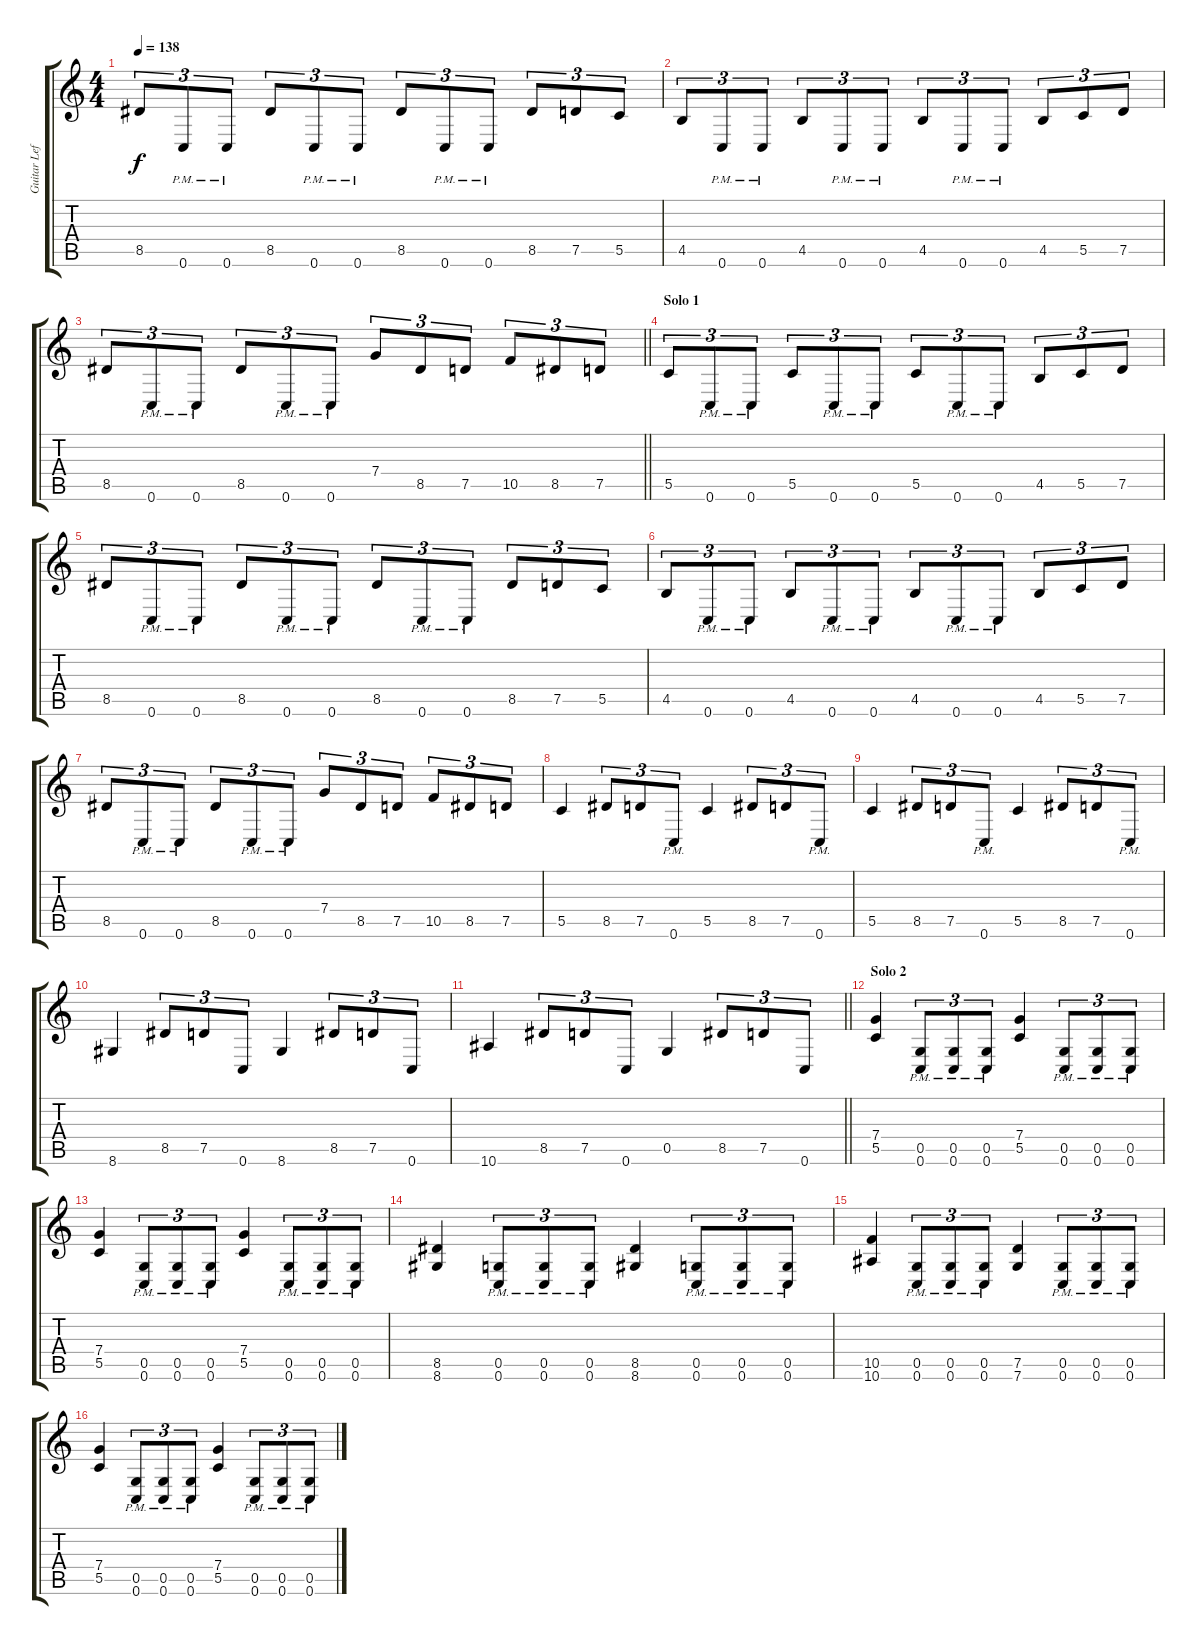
\track ("Guitar Left" "Guitar Lef") {instrument distortionguitar}
\staff {score tabs}
\tuning (D4 A3 F3 C3 G2 C2) {hide}
\ts (4 4)
\tempo 138
\clef g2
\ks c
8.5.8{tu (3 2) dy f} 0.6{pm}.8{tu (3 2)} 0.6{pm}.8{tu (3 2)} 8.5.8{tu (3 2)} 0.6{pm}.8{tu (3 2)} 0.6{pm}.8{tu (3 2)} 8.5.8{tu (3 2)} 0.6{pm}.8{tu (3 2)} 0.6{pm}.8{tu (3 2)} 8.5.8{tu (3 2)} 7.5.8{tu (3 2)} 5.5.8{tu (3 2)} |
4.5.8{tu (3 2)} 0.6{pm}.8{tu (3 2)} 0.6{pm}.8{tu (3 2)} 4.5.8{tu (3 2)} 0.6{pm}.8{tu (3 2)} 0.6{pm}.8{tu (3 2)} 4.5.8{tu (3 2)} 0.6{pm}.8{tu (3 2)} 0.6{pm}.8{tu (3 2)} 4.5.8{tu (3 2)} 5.5.8{tu (3 2)} 7.5.8{tu (3 2)} |
\barLineRight lightlight
8.5.8{tu (3 2)} 0.6{pm}.8{tu (3 2)} 0.6{pm}.8{tu (3 2)} 8.5.8{tu (3 2)} 0.6{pm}.8{tu (3 2)} 0.6{pm}.8{tu (3 2)} 7.4.8{tu (3 2)} 8.5.8{tu (3 2)} 7.5.8{tu (3 2)} 10.5.8{tu (3 2)} 8.5.8{tu (3 2)} 7.5.8{tu (3 2)} |
\section ("" "Solo 1")
5.5.8{tu (3 2)} 0.6{pm}.8{tu (3 2)} 0.6{pm}.8{tu (3 2)} 5.5.8{tu (3 2)} 0.6{pm}.8{tu (3 2)} 0.6{pm}.8{tu (3 2)} 5.5.8{tu (3 2)} 0.6{pm}.8{tu (3 2)} 0.6{pm}.8{tu (3 2)} 4.5.8{tu (3 2)} 5.5.8{tu (3 2)} 7.5.8{tu (3 2)} |
8.5.8{tu (3 2)} 0.6{pm}.8{tu (3 2)} 0.6{pm}.8{tu (3 2)} 8.5.8{tu (3 2)} 0.6{pm}.8{tu (3 2)} 0.6{pm}.8{tu (3 2)} 8.5.8{tu (3 2)} 0.6{pm}.8{tu (3 2)} 0.6{pm}.8{tu (3 2)} 8.5.8{tu (3 2)} 7.5.8{tu (3 2)} 5.5.8{tu (3 2)} |
4.5.8{tu (3 2)} 0.6{pm}.8{tu (3 2)} 0.6{pm}.8{tu (3 2)} 4.5.8{tu (3 2)} 0.6{pm}.8{tu (3 2)} 0.6{pm}.8{tu (3 2)} 4.5.8{tu (3 2)} 0.6{pm}.8{tu (3 2)} 0.6{pm}.8{tu (3 2)} 4.5.8{tu (3 2)} 5.5.8{tu (3 2)} 7.5.8{tu (3 2)} |
8.5.8{tu (3 2)} 0.6{pm}.8{tu (3 2)} 0.6{pm}.8{tu (3 2)} 8.5.8{tu (3 2)} 0.6{pm}.8{tu (3 2)} 0.6{pm}.8{tu (3 2)} 7.4.8{tu (3 2)} 8.5.8{tu (3 2)} 7.5.8{tu (3 2)} 10.5.8{tu (3 2)} 8.5.8{tu (3 2)} 7.5.8{tu (3 2)} |
5.5.4 8.5.8{tu (3 2)} 7.5.8{tu (3 2)} 0.6{pm}.8{tu (3 2)} 5.5.4 8.5.8{tu (3 2)} 7.5.8{tu (3 2)} 0.6{pm}.8{tu (3 2)} |
5.5.4 8.5.8{tu (3 2)} 7.5.8{tu (3 2)} 0.6{pm}.8{tu (3 2)} 5.5.4 8.5.8{tu (3 2)} 7.5.8{tu (3 2)} 0.6{pm}.8{tu (3 2)} |
8.6.4 8.5.8{tu (3 2)} 7.5.8{tu (3 2)} 0.6.8{tu (3 2)} 8.6.4 8.5.8{tu (3 2)} 7.5.8{tu (3 2)} 0.6.8{tu (3 2)} |
\barLineRight lightlight
10.6.4 8.5.8{tu (3 2)} 7.5.8{tu (3 2)} 0.6.8{tu (3 2)} 0.5.4 8.5.8{tu (3 2)} 7.5.8{tu (3 2)} 0.6.8{tu (3 2)} |
\section ("" "Solo 2")
(7.4 5.5).4 (0.5{pm} 0.6{pm}).8{tu (3 2)} (0.5{pm} 0.6{pm}).8{tu (3 2)} (0.5{pm} 0.6{pm}).8{tu (3 2)} (7.4 5.5).4 (0.5{pm} 0.6{pm}).8{tu (3 2)} (0.5{pm} 0.6{pm}).8{tu (3 2)} (0.5{pm} 0.6{pm}).8{tu (3 2)} |
(7.4 5.5).4 (0.5{pm} 0.6{pm}).8{tu (3 2)} (0.5{pm} 0.6{pm}).8{tu (3 2)} (0.5{pm} 0.6{pm}).8{tu (3 2)} (7.4 5.5).4 (0.5{pm} 0.6{pm}).8{tu (3 2)} (0.5{pm} 0.6{pm}).8{tu (3 2)} (0.5{pm} 0.6{pm}).8{tu (3 2)} |
(8.5 8.6).4 (0.5{pm} 0.6{pm}).8{tu (3 2)} (0.5{pm} 0.6{pm}).8{tu (3 2)} (0.5{pm} 0.6{pm}).8{tu (3 2)} (8.5 8.6).4 (0.5{pm} 0.6{pm}).8{tu (3 2)} (0.5{pm} 0.6{pm}).8{tu (3 2)} (0.5{pm} 0.6{pm}).8{tu (3 2)} |
(10.5 10.6).4 (0.5{pm} 0.6{pm}).8{tu (3 2)} (0.5{pm} 0.6{pm}).8{tu (3 2)} (0.5{pm} 0.6{pm}).8{tu (3 2)} (7.5 7.6).4 (0.5{pm} 0.6{pm}).8{tu (3 2)} (0.5{pm} 0.6{pm}).8{tu (3 2)} (0.5{pm} 0.6{pm}).8{tu (3 2)} |
(7.4 5.5).4 (0.5{pm} 0.6{pm}).8{tu (3 2)} (0.5{pm} 0.6{pm}).8{tu (3 2)} (0.5{pm} 0.6{pm}).8{tu (3 2)} (7.4 5.5).4 (0.5{pm} 0.6{pm}).8{tu (3 2)} (0.5{pm} 0.6{pm}).8{tu (3 2)} (0.5{pm} 0.6{pm}).8{tu (3 2)}
